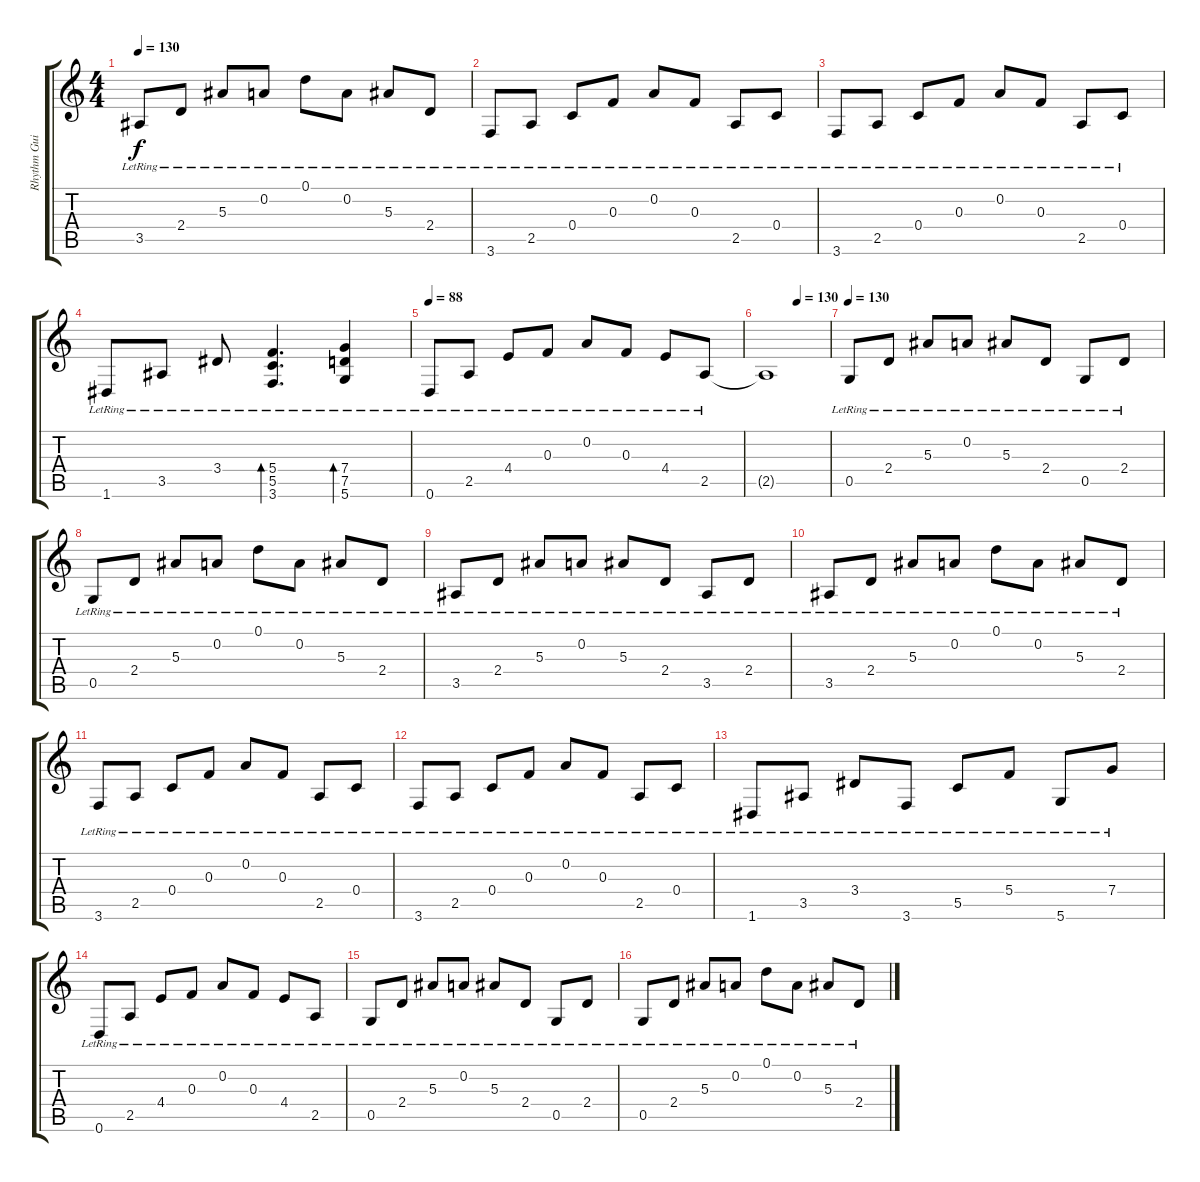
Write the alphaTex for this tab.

\track ("Rhythm Guitar (Acoustic)" "Rhythm Gui") {instrument acousticguitarsteel}
\staff {score tabs}
\tuning (D4 A3 F3 C3 G2 D2) {hide}
\ts (4 4)
\tempo 130
\clef g2
\ks c
3.5{lr}.8{dy f} 2.4{lr}.8 5.3{lr}.8 0.2{lr}.8 0.1{lr}.8 0.2{lr}.8 5.3{lr}.8 2.4{lr}.8 |
3.6{lr}.8 2.5{lr}.8 0.4{lr}.8 0.3{lr}.8 0.2{lr}.8 0.3{lr}.8 2.5{lr}.8 0.4{lr}.8 |
3.6{lr}.8 2.5{lr}.8 0.4{lr}.8 0.3{lr}.8 0.2{lr}.8 0.3{lr}.8 2.5{lr}.8 0.4{lr}.8 |
1.6{lr}.8 3.5{lr}.8 3.4{lr}.8 (5.4 5.5 3.6{lr}).4{d bd 480} (7.4 7.5 5.6{lr}).4{bd 480} |
\tempo 88
0.6{lr}.8 2.5{lr}.8 4.4{lr}.8 0.3{lr}.8 0.2{lr}.8 0.3{lr}.8 4.4{lr}.8 2.5{lr}.8 |
\tempo (130 0.5)
2.5{t}.1 |
\tempo 130
0.5{lr}.8 2.4{lr}.8 5.3{lr}.8 0.2{lr}.8 5.3{lr}.8 2.4{lr}.8 0.5{lr}.8 2.4{lr}.8 |
0.5{lr}.8 2.4{lr}.8 5.3{lr}.8 0.2{lr}.8 0.1{lr}.8 0.2{lr}.8 5.3{lr}.8 2.4{lr}.8 |
3.5{lr}.8 2.4{lr}.8 5.3{lr}.8 0.2{lr}.8 5.3{lr}.8 2.4{lr}.8 3.5{lr}.8 2.4{lr}.8 |
3.5{lr}.8 2.4{lr}.8 5.3{lr}.8 0.2{lr}.8 0.1{lr}.8 0.2{lr}.8 5.3{lr}.8 2.4{lr}.8 |
3.6{lr}.8 2.5{lr}.8 0.4{lr}.8 0.3{lr}.8 0.2{lr}.8 0.3{lr}.8 2.5{lr}.8 0.4{lr}.8 |
3.6{lr}.8 2.5{lr}.8 0.4{lr}.8 0.3{lr}.8 0.2{lr}.8 0.3{lr}.8 2.5{lr}.8 0.4{lr}.8 |
1.6{lr}.8 3.5{lr}.8 3.4{lr}.8 3.6{lr}.8 5.5{lr}.8 5.4{lr}.8 5.6{lr}.8 7.4{lr}.8 |
0.6{lr}.8 2.5{lr}.8 4.4{lr}.8 0.3{lr}.8 0.2{lr}.8 0.3{lr}.8 4.4{lr}.8 2.5{lr}.8 |
0.5{lr}.8 2.4{lr}.8 5.3{lr}.8 0.2{lr}.8 5.3{lr}.8 2.4{lr}.8 0.5{lr}.8 2.4{lr}.8 |
0.5{lr}.8 2.4{lr}.8 5.3{lr}.8 0.2{lr}.8 0.1{lr}.8 0.2{lr}.8 5.3{lr}.8 2.4{lr}.8
